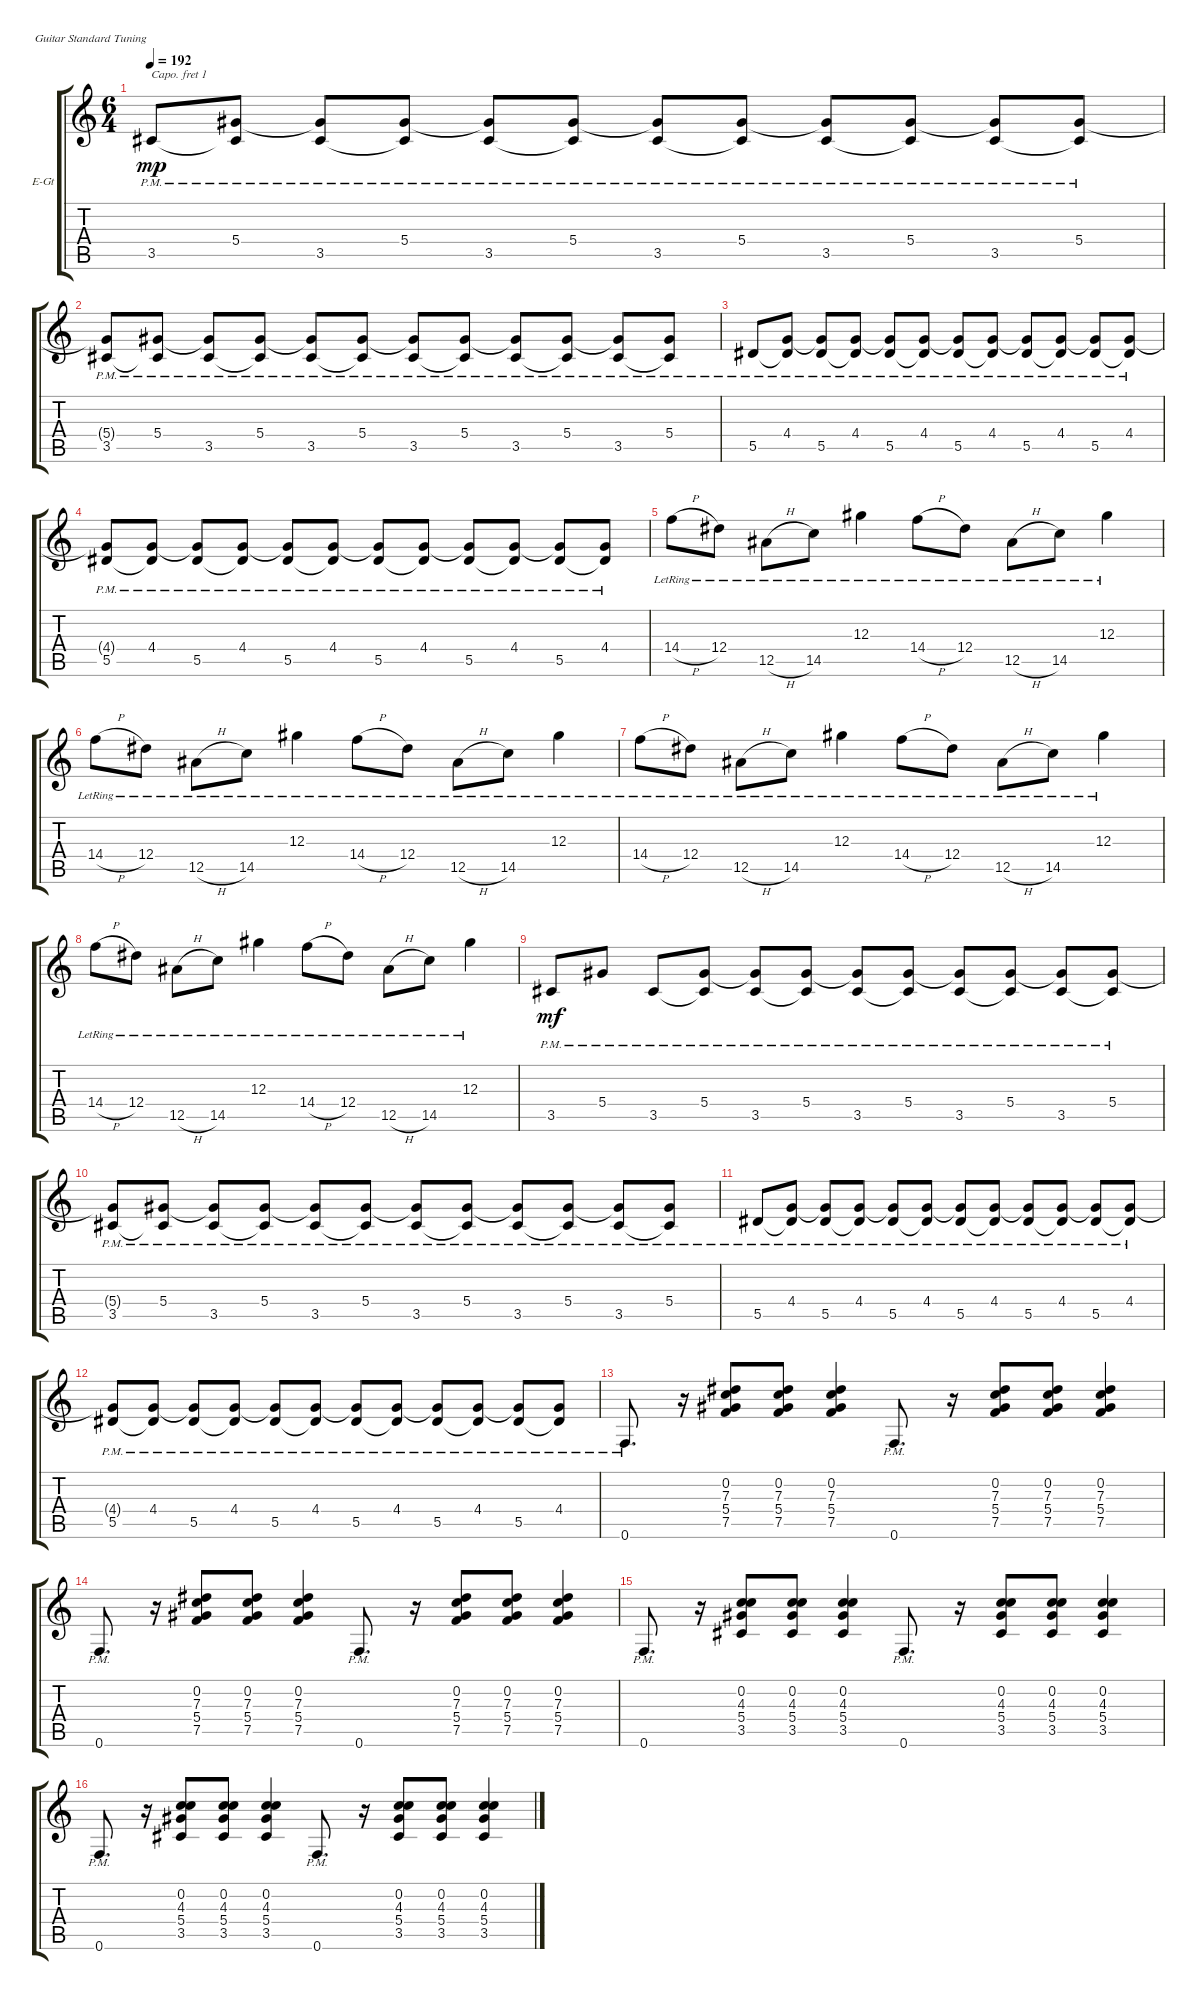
\bracketExtendMode groupsimilarinstruments
\firstSystemTrackNameOrientation horizontal
\otherSystemsTrackNameOrientation horizontal
\track ("Guitar 2" "E-Gt") {instrument distortionguitar}
\staff {score tabs}
\capo 1
\tuning (E4 B3 G3 D3 A2 E2)
\ts (6 4)
\tempo 192
\clef g2
\ks c
3.5{pm}.8{dy mp} (5.4{pm} 3.5{pm t}).8 (3.5{pm} 5.4{pm t}).8 (5.4{pm} 3.5{pm t}).8 (3.5{pm} 5.4{pm t}).8 (5.4{pm} 3.5{pm t}).8 (3.5{pm} 5.4{pm t}).8 (5.4{pm} 3.5{pm t}).8 (3.5{pm} 5.4{pm t}).8 (5.4{pm} 3.5{pm t}).8 (3.5{pm} 5.4{pm t}).8 (5.4{pm} 3.5{pm t}).8 |
(3.5{pm} 5.4{pm t}).8 (5.4{pm} 3.5{pm t}).8 (3.5{pm} 5.4{pm t}).8 (5.4{pm} 3.5{pm t}).8 (3.5{pm} 5.4{pm t}).8 (5.4{pm} 3.5{pm t}).8 (3.5{pm} 5.4{pm t}).8 (5.4{pm} 3.5{pm t}).8 (3.5{pm} 5.4{pm t}).8 (5.4{pm} 3.5{pm t}).8 (3.5{pm} 5.4{pm t}).8 (5.4{pm} 3.5{pm t}).8 |
5.5{pm}.8 (4.4{pm} 5.5{pm t}).8 (5.5{pm} 4.4{pm t}).8 (4.4{pm} 5.5{pm t}).8 (5.5{pm} 4.4{pm t}).8 (4.4{pm} 5.5{pm t}).8 (5.5{pm} 4.4{pm t}).8 (4.4{pm} 5.5{pm t}).8 (5.5{pm} 4.4{pm t}).8 (4.4{pm} 5.5{pm t}).8 (5.5{pm} 4.4{pm t}).8 (4.4{pm} 5.5{pm t}).8 |
(5.5{pm} 4.4{pm t}).8 (4.4{pm} 5.5{pm t}).8 (5.5{pm} 4.4{pm t}).8 (4.4{pm} 5.5{pm t}).8 (5.5{pm} 4.4{pm t}).8 (4.4{pm} 5.5{pm t}).8 (5.5{pm} 4.4{pm t}).8 (4.4{pm} 5.5{pm t}).8 (5.5{pm} 4.4{pm t}).8 (4.4{pm} 5.5{pm t}).8 (5.5{pm} 4.4{pm t}).8 (4.4{pm} 5.5{pm t}).8 |
14.4{h lr}.8 12.4{lr}.8 12.5{h lr}.8 14.5{lr}.8 12.3{lr}.4 14.4{h lr}.8 12.4{lr}.8 12.5{h lr}.8 14.5{lr}.8 12.3{lr}.4 |
14.4{h lr}.8 12.4{lr}.8 12.5{h lr}.8 14.5{lr}.8 12.3{lr}.4 14.4{h lr}.8 12.4{lr}.8 12.5{h lr}.8 14.5{lr}.8 12.3{lr}.4 |
14.4{h lr}.8 12.4{lr}.8 12.5{h lr}.8 14.5{lr}.8 12.3{lr}.4 14.4{h lr}.8 12.4{lr}.8 12.5{h lr}.8 14.5{lr}.8 12.3{lr}.4 |
14.4{h lr}.8 12.4{lr}.8 12.5{h lr}.8 14.5{lr}.8 12.3{lr}.4 14.4{h lr}.8 12.4{lr}.8 12.5{h lr}.8 14.5{lr}.8 12.3{lr}.4 |
3.5{pm}.8{dy mf} 5.4{pm}.8 3.5{pm}.8 (5.4{pm} 3.5{pm t}).8 (3.5{pm} 5.4{pm t}).8 (5.4{pm} 3.5{pm t}).8 (3.5{pm} 5.4{pm t}).8 (5.4{pm} 3.5{pm t}).8 (3.5{pm} 5.4{pm t}).8 (5.4{pm} 3.5{pm t}).8 (3.5{pm} 5.4{pm t}).8 (5.4{pm} 3.5{pm t}).8 |
(3.5{pm} 5.4{pm t}).8 (5.4{pm} 3.5{pm t}).8 (3.5{pm} 5.4{pm t}).8 (5.4{pm} 3.5{pm t}).8 (3.5{pm} 5.4{pm t}).8 (5.4{pm} 3.5{pm t}).8 (3.5{pm} 5.4{pm t}).8 (5.4{pm} 3.5{pm t}).8 (3.5{pm} 5.4{pm t}).8 (5.4{pm} 3.5{pm t}).8 (3.5{pm} 5.4{pm t}).8 (5.4{pm} 3.5{pm t}).8 |
5.5{pm}.8 (4.4{pm} 5.5{pm t}).8 (5.5{pm} 4.4{pm t}).8 (4.4{pm} 5.5{pm t}).8 (5.5{pm} 4.4{pm t}).8 (4.4{pm} 5.5{pm t}).8 (5.5{pm} 4.4{pm t}).8 (4.4{pm} 5.5{pm t}).8 (5.5{pm} 4.4{pm t}).8 (4.4{pm} 5.5{pm t}).8 (5.5{pm} 4.4{pm t}).8 (4.4{pm} 5.5{pm t}).8 |
(5.5{pm} 4.4{pm t}).8 (4.4{pm} 5.5{pm t}).8 (5.5{pm} 4.4{pm t}).8 (4.4{pm} 5.5{pm t}).8 (5.5{pm} 4.4{pm t}).8 (4.4{pm} 5.5{pm t}).8 (5.5{pm} 4.4{pm t}).8 (4.4{pm} 5.5{pm t}).8 (5.5{pm} 4.4{pm t}).8 (4.4{pm} 5.5{pm t}).8 (5.5{pm} 4.4{pm t}).8 (4.4{pm} 5.5{pm t}).8 |
0.6{pm}.8{d} r.16 (7.5 5.4 7.3 0.2).8 (7.5 5.4 7.3 0.2).8 (7.5 5.4 7.3 0.2).4 0.6{pm}.8{d} r.16 (7.5 5.4 7.3 0.2).8 (7.5 5.4 7.3 0.2).8 (7.5 5.4 7.3 0.2).4 |
0.6{pm}.8{d} r.16 (7.5 5.4 7.3 0.2).8 (7.5 5.4 7.3 0.2).8 (7.5 5.4 7.3 0.2).4 0.6{pm}.8{d} r.16 (7.5 5.4 7.3 0.2).8 (7.5 5.4 7.3 0.2).8 (7.5 5.4 7.3 0.2).4 |
0.6{pm}.8{d} r.16 (3.5 5.4 4.3 0.2).8 (3.5 5.4 4.3 0.2).8 (3.5 5.4 4.3 0.2).4 0.6{pm}.8{d} r.16 (3.5 5.4 4.3 0.2).8 (3.5 5.4 4.3 0.2).8 (3.5 5.4 4.3 0.2).4 |
0.6{pm}.8{d} r.16 (3.5 5.4 4.3 0.2).8 (3.5 5.4 4.3 0.2).8 (3.5 5.4 4.3 0.2).4 0.6{pm}.8{d} r.16 (3.5 5.4 4.3 0.2).8 (3.5 5.4 4.3 0.2).8 (3.5 5.4 4.3 0.2).4
